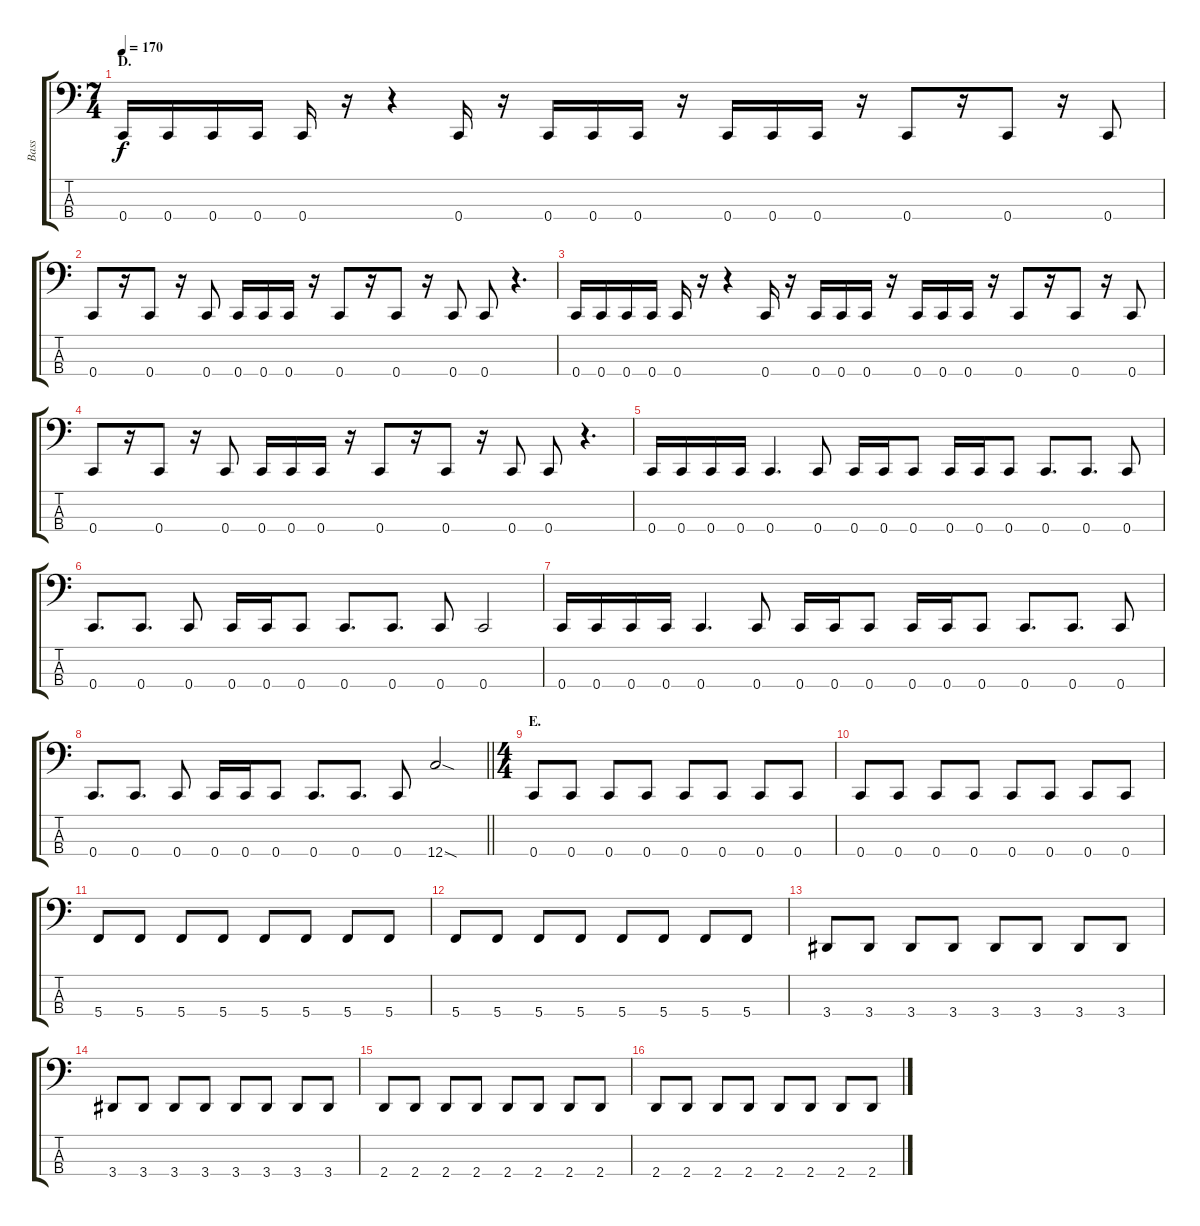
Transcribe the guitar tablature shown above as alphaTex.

\track ("Bass" "Bass") {instrument electricbasspick}
\staff {score tabs}
\tuning (F2 C2 G1 C1) {hide}
\ts (7 4)
\section ("" "D.")
\tempo 170
\clef f4
\ks c
0.4.16{dy f} 0.4.16 0.4.16 0.4.16 0.4.16 r.16 r.4 0.4.16 r.16 0.4.16 0.4.16 0.4.16 r.16 0.4.16 0.4.16 0.4.16 r.16 0.4.8 r.16 0.4.8 r.16 0.4.8 |
0.4.8 r.16 0.4.8 r.16 0.4.8 0.4.16 0.4.16 0.4.16 r.16 0.4.8 r.16 0.4.8 r.16 0.4.8 0.4.8 r.4{d} |
0.4.16 0.4.16 0.4.16 0.4.16 0.4.16 r.16 r.4 0.4.16 r.16 0.4.16 0.4.16 0.4.16 r.16 0.4.16 0.4.16 0.4.16 r.16 0.4.8 r.16 0.4.8 r.16 0.4.8 |
0.4.8 r.16 0.4.8 r.16 0.4.8 0.4.16 0.4.16 0.4.16 r.16 0.4.8 r.16 0.4.8 r.16 0.4.8 0.4.8 r.4{d} |
0.4.16 0.4.16 0.4.16 0.4.16 0.4.4{d} 0.4.8 0.4.16 0.4.16 0.4.8 0.4.16 0.4.16 0.4.8 0.4.8{d} 0.4.8{d} 0.4.8 |
0.4.8{d} 0.4.8{d} 0.4.8 0.4.16 0.4.16 0.4.8 0.4.8{d} 0.4.8{d} 0.4.8 0.4.2 |
0.4.16 0.4.16 0.4.16 0.4.16 0.4.4{d} 0.4.8 0.4.16 0.4.16 0.4.8 0.4.16 0.4.16 0.4.8 0.4.8{d} 0.4.8{d} 0.4.8 |
\barLineRight lightlight
0.4.8{d} 0.4.8{d} 0.4.8 0.4.16 0.4.16 0.4.8 0.4.8{d} 0.4.8{d} 0.4.8 12.4{sod}.2 |
\ts (4 4)
\section ("" "E.")
0.4.8 0.4.8 0.4.8 0.4.8 0.4.8 0.4.8 0.4.8 0.4.8 |
0.4.8 0.4.8 0.4.8 0.4.8 0.4.8 0.4.8 0.4.8 0.4.8 |
5.4.8 5.4.8 5.4.8 5.4.8 5.4.8 5.4.8 5.4.8 5.4.8 |
5.4.8 5.4.8 5.4.8 5.4.8 5.4.8 5.4.8 5.4.8 5.4.8 |
3.4.8 3.4.8 3.4.8 3.4.8 3.4.8 3.4.8 3.4.8 3.4.8 |
3.4.8 3.4.8 3.4.8 3.4.8 3.4.8 3.4.8 3.4.8 3.4.8 |
2.4.8 2.4.8 2.4.8 2.4.8 2.4.8 2.4.8 2.4.8 2.4.8 |
2.4.8 2.4.8 2.4.8 2.4.8 2.4.8 2.4.8 2.4.8 2.4.8
